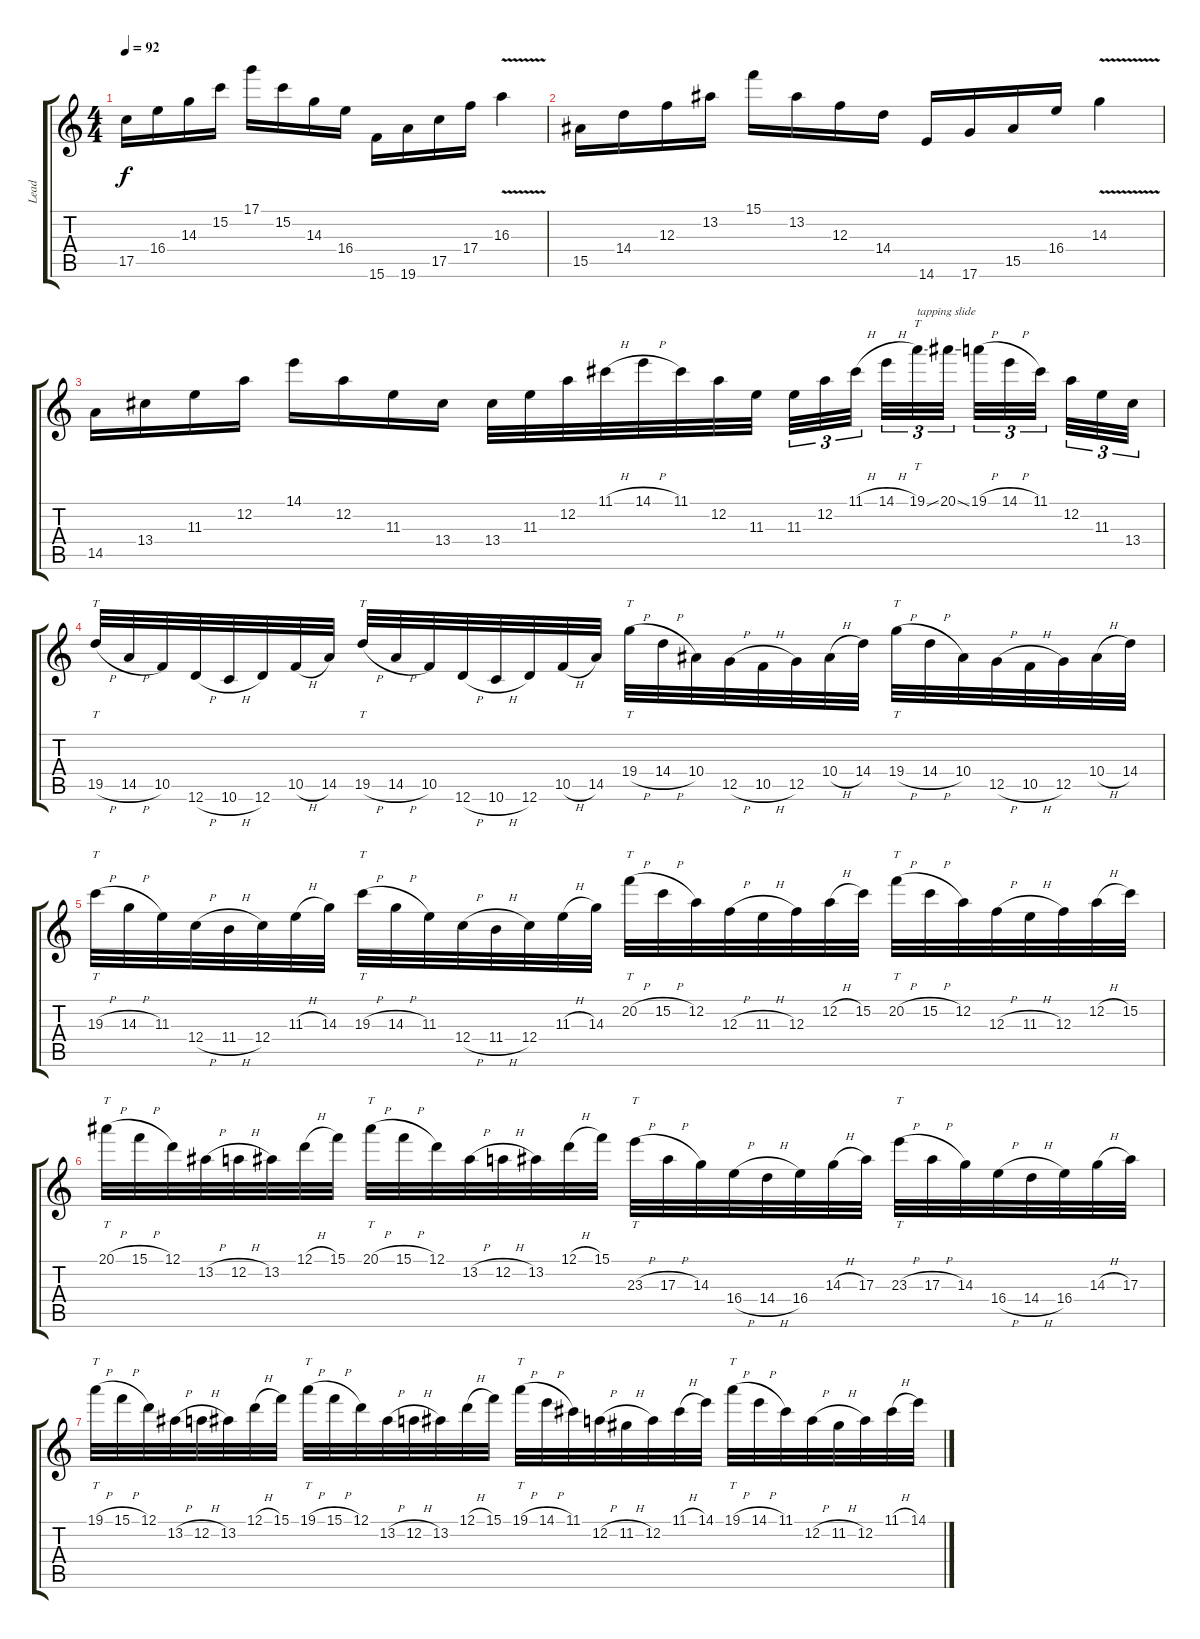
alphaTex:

\track ("Lead" "Lead") {instrument overdrivenguitar}
\staff {score tabs}
\tuning (D4 A3 F3 C3 G2 D2) {hide}
\ts (4 4)
\tempo 92
\clef g2
\ks c
17.5.16{dy f} 16.4.16 14.3.16 15.2.16 17.1.16 15.2.16 14.3.16 16.4.16 15.6.16 19.6.16 17.5.16 17.4.16 16.3{v}.4 |
15.5.16 14.4.16 12.3.16 13.2.16 15.1.16 13.2.16 12.3.16 14.4.16 14.6.16 17.6.16 15.5.16 16.4.16 14.3{v}.4 |
14.5.16 13.4.16 11.3.16 12.2.16 14.1.16 12.2.16 11.3.16 13.4.16 13.4.32 11.3.32 12.2.32 11.1{h}.32 14.1{h}.32 11.1.32 12.2.32 11.3.32 11.3.32{tu (3 2)} 12.2.32{tu (3 2)} 11.1{h}.32{tu (3 2)} 14.1{h}.32{tu (3 2)} 19.1{ss}.32{tt tu (3 2) txt "tapping slide"} 20.1{ss}.32{tu (3 2)} 19.1{h}.32{tu (3 2)} 14.1{h}.32{tu (3 2)} 11.1.32{tu (3 2)} 12.2.32{tu (3 2)} 11.3.32{tu (3 2)} 13.4.32{tu (3 2)} |
19.5{h}.32{tt} 14.5{h}.32 10.5.32 12.6{h}.32 10.6{h}.32 12.6.32 10.5{h}.32 14.5.32 19.5{h}.32{tt} 14.5{h}.32 10.5.32 12.6{h}.32 10.6{h}.32 12.6.32 10.5{h}.32 14.5.32 19.4{h}.32{tt} 14.4{h}.32 10.4.32 12.5{h}.32 10.5{h}.32 12.5.32 10.4{h}.32 14.4.32 19.4{h}.32{tt} 14.4{h}.32 10.4.32 12.5{h}.32 10.5{h}.32 12.5.32 10.4{h}.32 14.4.32 |
19.3{h}.32{tt} 14.3{h}.32 11.3.32 12.4{h}.32 11.4{h}.32 12.4.32 11.3{h}.32 14.3.32 19.3{h}.32{tt} 14.3{h}.32 11.3.32 12.4{h}.32 11.4{h}.32 12.4.32 11.3{h}.32 14.3.32 20.2{h}.32{tt} 15.2{h}.32 12.2.32 12.3{h}.32 11.3{h}.32 12.3.32 12.2{h}.32 15.2.32 20.2{h}.32{tt} 15.2{h}.32 12.2.32 12.3{h}.32 11.3{h}.32 12.3.32 12.2{h}.32 15.2.32 |
20.1{h}.32{tt} 15.1{h}.32 12.1.32 13.2{h}.32 12.2{h}.32 13.2.32 12.1{h}.32 15.1.32 20.1{h}.32{tt} 15.1{h}.32 12.1.32 13.2{h}.32 12.2{h}.32 13.2.32 12.1{h}.32 15.1.32 23.3{h}.32{tt} 17.3{h}.32 14.3.32 16.4{h}.32 14.4{h}.32 16.4.32 14.3{h}.32 17.3.32 23.3{h}.32{tt} 17.3{h}.32 14.3.32 16.4{h}.32 14.4{h}.32 16.4.32 14.3{h}.32 17.3.32 |
19.1{h}.32{tt} 15.1{h}.32 12.1.32 13.2{h}.32 12.2{h}.32 13.2.32 12.1{h}.32 15.1.32 19.1{h}.32{tt} 15.1{h}.32 12.1.32 13.2{h}.32 12.2{h}.32 13.2.32 12.1{h}.32 15.1.32 19.1{h}.32{tt} 14.1{h}.32 11.1.32 12.2{h}.32 11.2{h}.32 12.2.32 11.1{h}.32 14.1.32 19.1{h}.32{tt} 14.1{h}.32 11.1.32 12.2{h}.32 11.2{h}.32 12.2.32 11.1{h}.32 14.1.32
